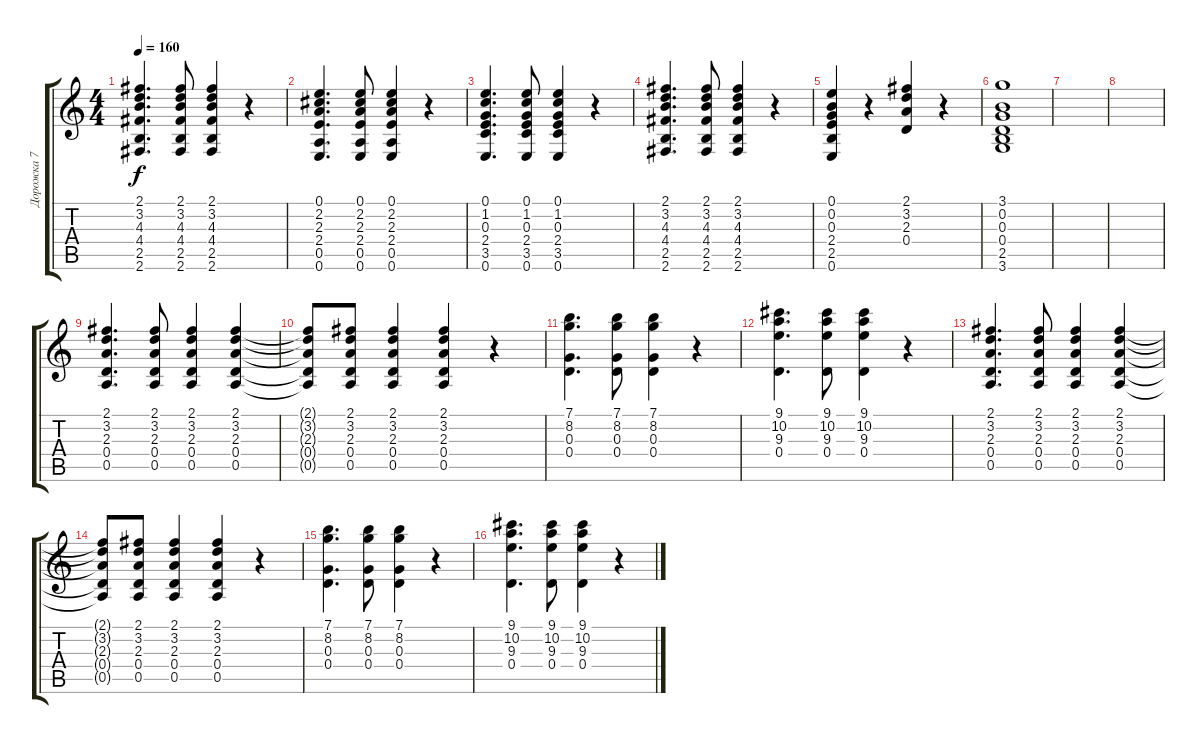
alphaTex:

\track ("Дорожка 7" "Дорожка 7") {instrument acousticguitarsteel}
\staff {score tabs}
\tuning (E4 B3 G3 D3 A2 E2) {hide}
\ts (4 4)
\tempo 160
\clef g2
\ks c
(2.1 3.2 4.3 4.4 2.5 2.6).4{d dy f} (2.1 3.2 4.3 4.4 2.5 2.6).8 (2.1 3.2 4.3 4.4 2.5 2.6).4 r.4 |
(0.1 2.2 2.3 2.4 0.5 0.6).4{d} (0.1 2.2 2.3 2.4 0.5 0.6).8 (0.1 2.2 2.3 2.4 0.5 0.6).4 r.4 |
(0.1 1.2 0.3 2.4 3.5 0.6).4{d} (0.1 1.2 0.3 2.4 3.5 0.6).8 (0.1 1.2 0.3 2.4 3.5 0.6).4 r.4 |
(2.1 3.2 4.3 4.4 2.5 2.6).4{d} (2.1 3.2 4.3 4.4 2.5 2.6).8 (2.1 3.2 4.3 4.4 2.5 2.6).4 r.4 |
(0.1 0.2 0.3 2.4 2.5 0.6).4 r.4 (2.1 3.2 2.3 0.4).4 r.4 |
(3.1 0.2 0.3 0.4 2.5 3.6).1 |
|
|
(2.1 3.2 2.3 0.4 0.5).4{d} (2.1 3.2 2.3 0.4 0.5).8 (2.1 3.2 2.3 0.4 0.5).4 (2.1 3.2 2.3 0.4 0.5).4 |
(2.1{t} 3.2{t} 2.3{t} 0.4{t} 0.5{t}).8 (2.1 3.2 2.3 0.4 0.5).8 (2.1 3.2 2.3 0.4 0.5).4 (2.1 3.2 2.3 0.4 0.5).4 r.4 |
(7.1 8.2 0.3 0.4).4{d} (7.1 8.2 0.3 0.4).8 (7.1 8.2 0.3 0.4).4 r.4 |
(9.1 10.2 9.3 0.4).4{d} (9.1 10.2 9.3 0.4).8 (9.1 10.2 9.3 0.4).4 r.4 |
(2.1 3.2 2.3 0.4 0.5).4{d} (2.1 3.2 2.3 0.4 0.5).8 (2.1 3.2 2.3 0.4 0.5).4 (2.1 3.2 2.3 0.4 0.5).4 |
(2.1{t} 3.2{t} 2.3{t} 0.4{t} 0.5{t}).8 (2.1 3.2 2.3 0.4 0.5).8 (2.1 3.2 2.3 0.4 0.5).4 (2.1 3.2 2.3 0.4 0.5).4 r.4 |
(7.1 8.2 0.3 0.4).4{d} (7.1 8.2 0.3 0.4).8 (7.1 8.2 0.3 0.4).4 r.4 |
(9.1 10.2 9.3 0.4).4{d} (9.1 10.2 9.3 0.4).8 (9.1 10.2 9.3 0.4).4 r.4
